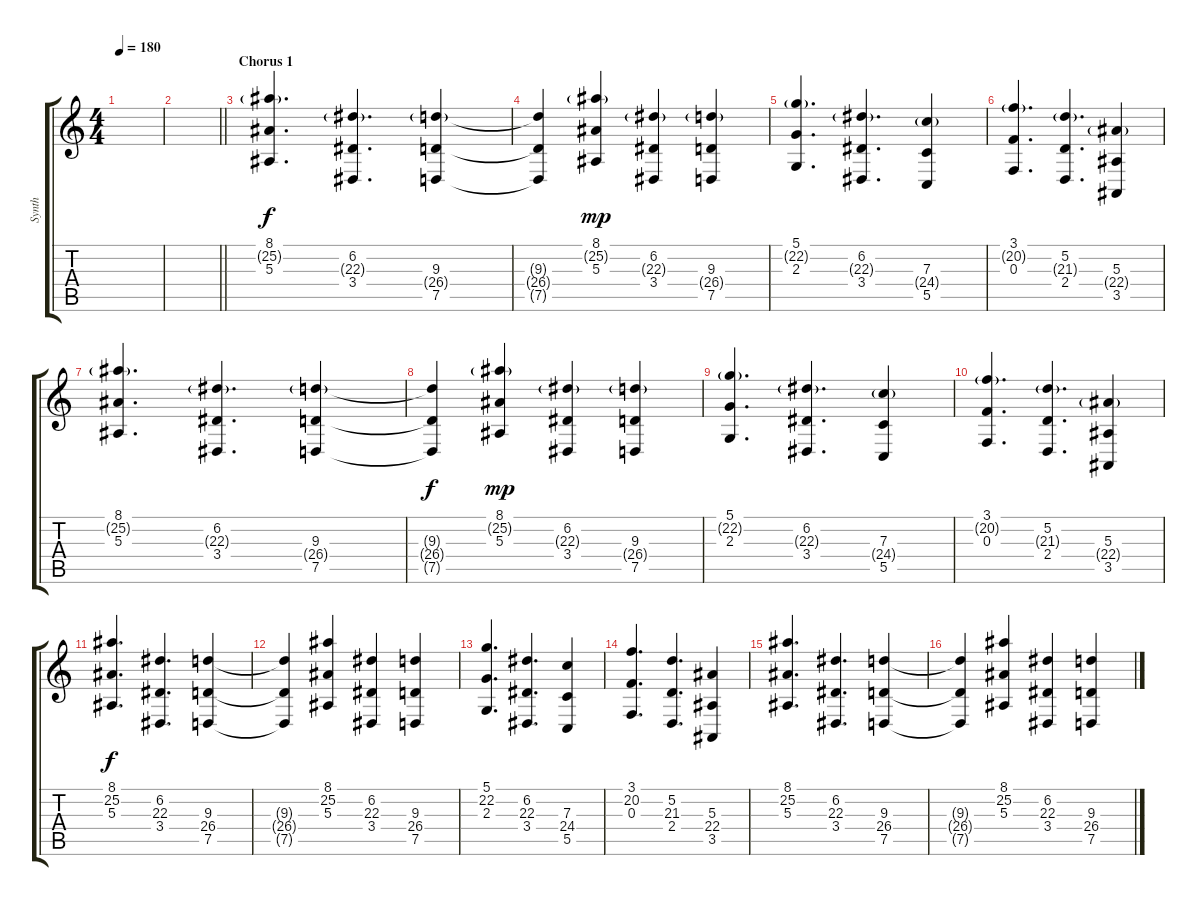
\track ("Synth" "Synth") {mute instrument lead2sawtooth}
\staff {score tabs}
\tuning (D4 A3 F3 C3 G2 C2) {hide}
\ts (4 4)
\tempo 180
\clef g2
\ks c
|
\barLineRight lightlight
|
\section ("" "Chorus 1")
(8.1 25.2{g} 5.3).4{d} (6.2 22.3{g} 3.4).4{d} (9.3 26.4{g} 7.5).4 |
(9.3{t} 26.4{t} 7.5{t}).4{dy f} (8.1 25.2{g} 5.3).4{dy mp} (6.2 22.3{g} 3.4).4 (9.3 26.4{g} 7.5).4 |
(5.1 22.2{g} 2.3).4{d} (6.2 22.3{g} 3.4).4{d} (7.3 24.4{g} 5.5).4 |
(3.1 20.2{g} 0.3).4{d} (5.2 21.3{g} 2.4).4{d} (5.3 22.4{g} 3.5).4 |
(8.1 25.2{g} 5.3).4{d} (6.2 22.3{g} 3.4).4{d} (9.3 26.4{g} 7.5).4 |
(9.3{t} 26.4{t} 7.5{t}).4{dy f} (8.1 25.2{g} 5.3).4{dy mp} (6.2 22.3{g} 3.4).4 (9.3 26.4{g} 7.5).4 |
(5.1 22.2{g} 2.3).4{d} (6.2 22.3{g} 3.4).4{d} (7.3 24.4{g} 5.5).4 |
(3.1 20.2{g} 0.3).4{d} (5.2 21.3{g} 2.4).4{d} (5.3 22.4{g} 3.5).4 |
(8.1 25.2 5.3).4{d dy f} (6.2 22.3 3.4).4{d} (9.3 26.4 7.5).4 |
(9.3{t} 26.4{t} 7.5{t}).4 (8.1 25.2 5.3).4 (6.2 22.3 3.4).4 (9.3 26.4 7.5).4 |
(5.1 22.2 2.3).4{d} (6.2 22.3 3.4).4{d} (7.3 24.4 5.5).4 |
(3.1 20.2 0.3).4{d} (5.2 21.3 2.4).4{d} (5.3 22.4 3.5).4 |
(8.1 25.2 5.3).4{d} (6.2 22.3 3.4).4{d} (9.3 26.4 7.5).4 |
(9.3{t} 26.4{t} 7.5{t}).4 (8.1 25.2 5.3).4 (6.2 22.3 3.4).4 (9.3 26.4 7.5).4
